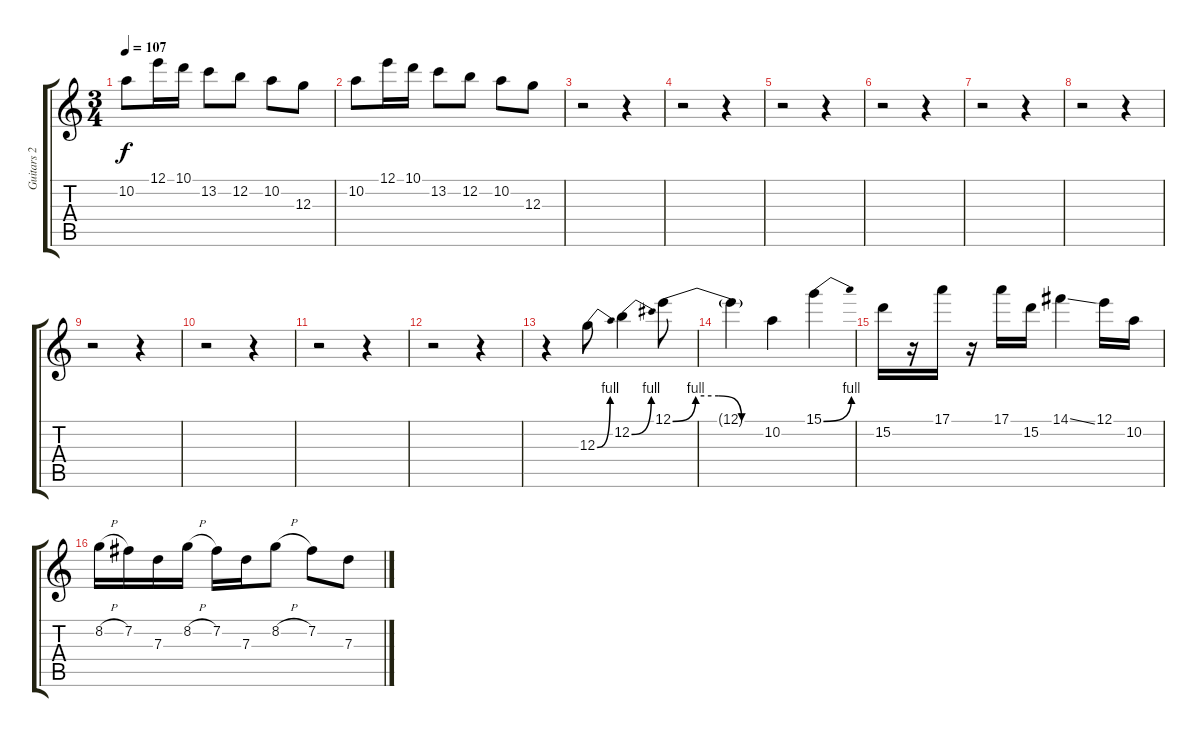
\track ("Guitars 2" "Guitars 2") {instrument acousticguitarsteel}
\staff {score tabs}
\tuning (E4 B3 G3 D3 A2 E2) {hide}
\ts (3 4)
\tempo 107
\clef g2
\ks c
10.2.8{dy f} 12.1.16 10.1.16 13.2.8 12.2.8 10.2.8 12.3.8 |
10.2.8 12.1.16 10.1.16 13.2.8 12.2.8 10.2.8 12.3.8 |
r.2 r.4 |
r.2 r.4 |
r.2 r.4 |
r.2 r.4 |
r.2 r.4 |
r.2 r.4 |
r.2 r.4 |
r.2 r.4 |
r.2 r.4 |
r.2 r.4 |
r.4 12.3{be (bend 0 0 60 4)}.8{volume 13 instrument overdrivenguitar} 12.2{be (bend 0 0 60 4)}.4 12.1{be (custom 0 0 15 4 30 4 45 0 60 0)}.8 |
12.1{t}.4 10.2.4 15.1{be (bend 0 0 60 4)}.4 |
15.2.16 r.16 17.1.16 r.16 17.1.16 15.2.16 14.1{ss}.4 12.1.16 10.2.16 |
8.2{h}.16 7.2.16 7.3.16 8.2{h}.16 7.2.16 7.3.16 8.2{h}.8 7.2.8 7.3.8
